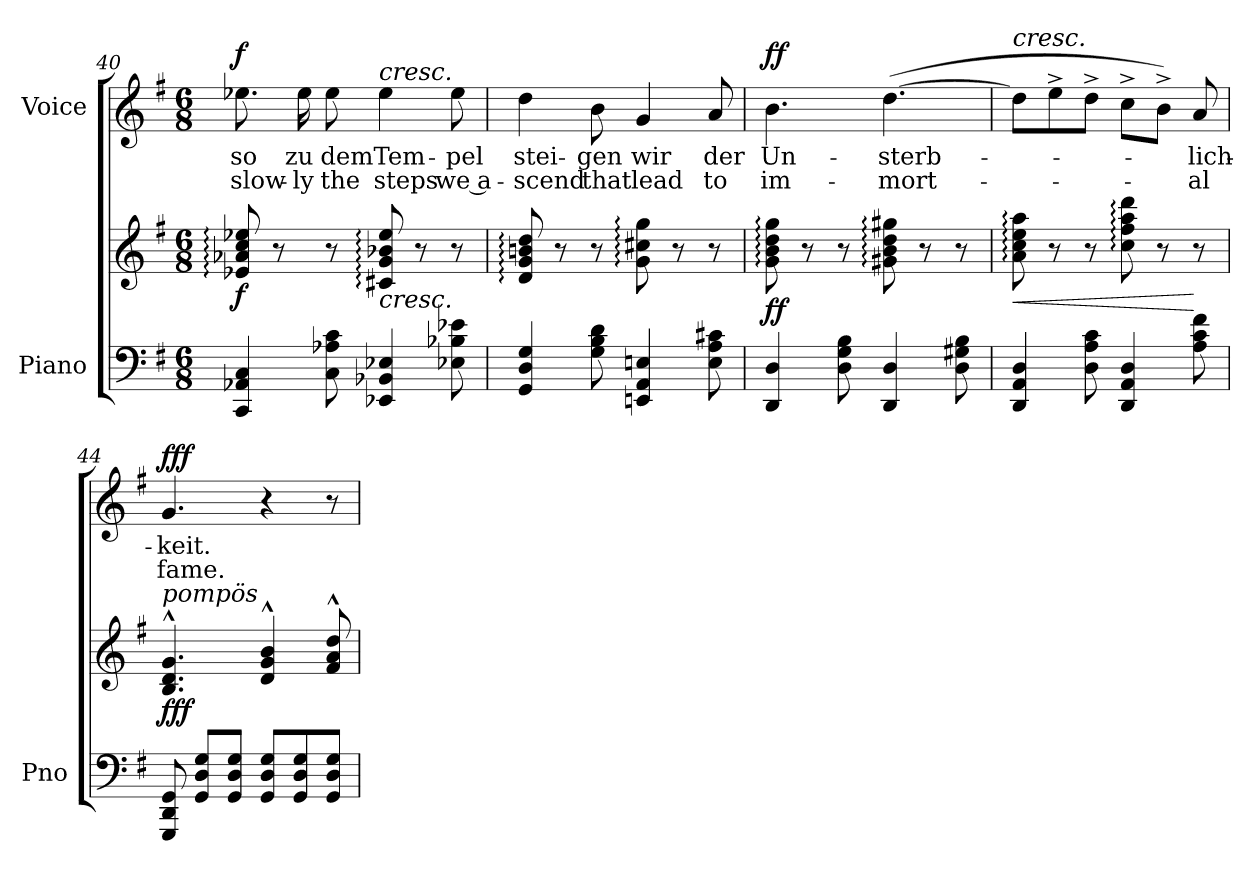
**kern	**kern	**dynam	**kern	**text	**text	**dynam
*part2	*part2	*part2	*part1	*part1	*part1	*part1
*staff3	*staff2	*staff2/3	*staff1	*staff1	*staff1	*staff1
*I"Piano	*	*	*I"Voice	*	*	*
*I'Pno	*	*	*	*	*	*
*clefF4	*clefG2	*	*clefG2	*	*	*
*k[f#]	*k[f#]	*	*k[f#]	*	*	*
*M6/8	*M6/8	*	*M6/8	*	*	*
=40	=40	=40	=40	=40	=40	=40
!	!	!LO:DY:b	!	!LO:LY:b	!LO:LY:b	!LO:DY:a
4CC/ 4AA-X/ 4C/	8e-X/: 8a-X/: 8cc/: 8ee-X/:	f	8.ee-X\	so	slow-	f
.	8r	.	.	.	.	.
!	!	!	!	!LO:LY:b	!LO:LY:b	!
.	.	.	16ee-\	zu	-ly	.
!	!	!	!	!LO:LY:b	!LO:LY:b	!
8C\ 8A-X\ 8c\	8r	.	8ee-\	dem	the	.
!	!	!	!LO:TX:a:i:t=cresc.	!	!	!
!	!LO:TX:b:i:t=cresc.	!	!	!	!	!
!	!	!	!	!LO:LY:b	!LO:LY:b	!
4EE-X/ 4BB-X/ 4E-X/	8c#X/: 8g/: 8b-X/: 8ee-/:	.	4ee-\	Tem-	steps	.
.	8r	.	.	.	.	.
!	!	!	!	!LO:LY:b	!LO:LY:b	!
8E-X\ 8B-X\ 8e-X\	8r	.	8ee-\	-pel	we a-	.
=41	=41	=41	=41	=41	=41	=41
!	!	!	!	!LO:LY:b	!LO:LY:b	!
4GG/ 4D/ 4G/	8d/: 8g/: 8bn/: 8dd/:	.	4dd\	stei-	-scend	.
.	8r	.	.	.	.	.
!	!	!	!	!LO:LY:b	!LO:LY:b	!
8G\ 8B\ 8d\	8r	.	8b\	-gen	that	.
!	!	!	!	!LO:LY:b	!LO:LY:b	!
4EEn/ 4AA/ 4En/	8g\: 8cc#X\: 8gg\:	.	4g/	wir	lead	.
.	8r	.	.	.	.	.
!	!	!	!	!LO:LY:b	!LO:LY:b	!
8E\ 8A\ 8c#X\	8r	.	8a/	der	to	.
!!LO:LB:g=z
=42	=42	=42	=42	=42	=42	=42
!	!	!LO:DY:b	!	!LO:LY:b	!LO:LY:b	!LO:DY:a
4DD/ 4D/	8g\: 8b\: 8dd\: 8gg\:	ff	4.b\	Un-	im-	ff
.	8r	.	.	.	.	.
8D\ 8G\ 8B\	8r	.	.	.	.	.
!	!	!	!	!LO:LY:b	!LO:LY:b	!
4DD/ 4D/	8g#X\: 8b\: 8dd\: 8gg#X\:	.	(>[4.dd\	-sterb-	-mort-	.
.	8r	.	.	.	.	.
8D\ 8G#X\ 8B\	8r	.	.	.	.	.
=43	=43	=43	=43	=43	=43	=43
!	!	!	!LO:TX:a:i:t=cresc.	!	!	!
!	!	!LO:HP:b	!	!	!	!
4DD/ 4AA/ 4D/	8a\: 8cc\: 8ee\: 8aa\:	<	8dd\L]	.	.	.
.	8r	.	8ee^\	.	.	.
8D\ 8A\ 8c\	8r	.	8dd^\J	.	.	.
4DD/ 4AA/ 4D/	8cc\: 8ff#\: 8aa\: 8ddd\:	.	8cc^\L	.	.	.
.	8r	.	8b^\J)	.	.	.
!	!	!	!	!LO:LY:b	!LO:LY:b	!
8A\ 8c\ 8f#\	8r	[	8a/	-lich-	-al	.
=44	=44	=44	=44	=44	=44	=44
!	!LO:TX:a:i:t=pompös	!	!	!	!	!
!	!	!LO:DY:b	!	!LO:LY:b	!LO:LY:b	!LO:DY:a
8GGG/ 8DD/ 8GG/	4.B/^^ 4.d/^^ 4.g/^^	fff	4.g/	-keit.	fame.	fff
8GG/ 8D/ 8G/L	.	.	.	.	.	.
8GG/ 8D/ 8G/J	.	.	.	.	.	.
8GG/ 8D/ 8G/L	4d/^^ 4g/^^ 4b/^^	.	4r	.	.	.
8GG/ 8D/ 8G/	.	.	.	.	.	.
8GG/ 8D/ 8G/J	8f#/^^ 8a/^^ 8dd/^^	.	8r	.	.	.
=	=	=	=	=	=	=
*-	*-	*-	*-	*-	*-	*-
